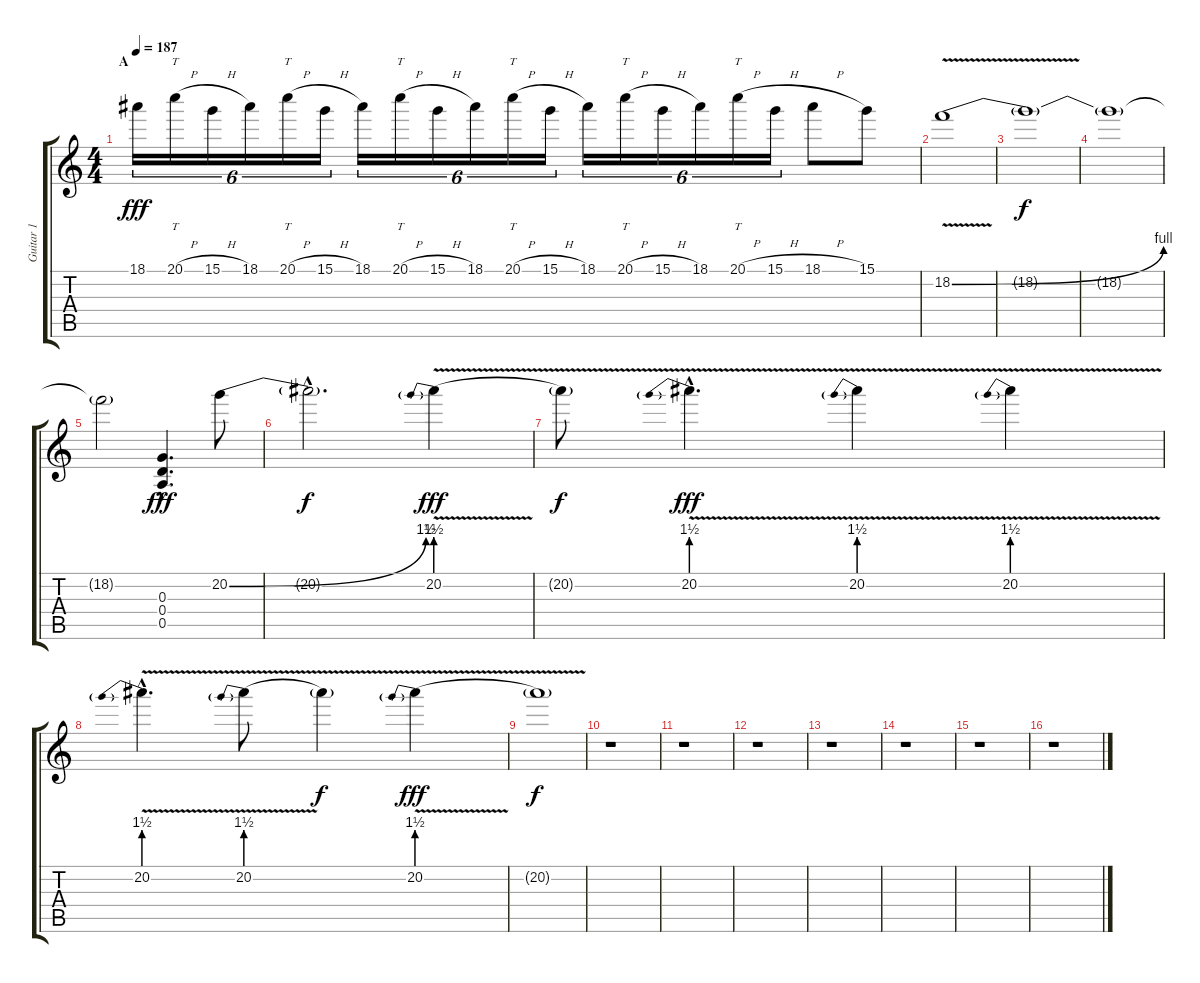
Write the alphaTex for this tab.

\track ("Guitar 1" "Guitar 1") {instrument distortionguitar}
\staff {score tabs}
\tuning (E4 B3 G3 D3 A2 E2) {hide}
\ts (4 4)
\section ("" "A")
\tempo 187
\clef g2
\ks c
18.1.16{tu (6 4) dy fff instrument distortionguitar} 20.1{h}.16{tt tu (6 4)} 15.1{h}.16{tu (6 4)} 18.1.16{tu (6 4)} 20.1{h}.16{tt tu (6 4)} 15.1{h}.16{tu (6 4)} 18.1.16{tu (6 4)} 20.1{h}.16{tt tu (6 4)} 15.1{h}.16{tu (6 4)} 18.1.16{tu (6 4)} 20.1{h}.16{tt tu (6 4)} 15.1{h}.16{tu (6 4)} 18.1.16{tu (6 4)} 20.1{h}.16{tt tu (6 4)} 15.1{h}.16{tu (6 4)} 18.1.16{tu (6 4)} 20.1{h}.16{tt tu (6 4)} 15.1{h}.16{tu (6 4)} 18.1{h}.8 15.1.8 |
18.2{be (bend 0 0 60 4) v}.1 |
18.2{t}.1{dy f} |
18.2{t}.1 |
18.2{t}.2 (0.3{hac} 0.4{hac} 0.5{hac}).4{d dy fff} 20.2{be (bend 0 0 60 6)}.8 |
20.2{hac t}.2{d dy f} 20.2{be (prebend 0 6 60 6) v}.4{dy fff} |
20.2{t}.8{dy f} 20.2{be (prebend 0 6 60 6) v hac}.4{d dy fff} 20.2{be (prebend 0 6 60 6) v}.4 20.2{be (prebend 0 6 60 6) v}.4 |
20.2{be (prebend 0 6 60 6) v hac}.4{d} 20.2{be (prebend 0 6 60 6) v}.8 20.2{t}.4{dy f} 20.2{be (prebend 0 6 60 6) v}.4{dy fff} |
20.2{t}.1{dy f} |
r.1 |
r.1 |
r.1 |
r.1 |
r.1 |
r.1 |
r.1
